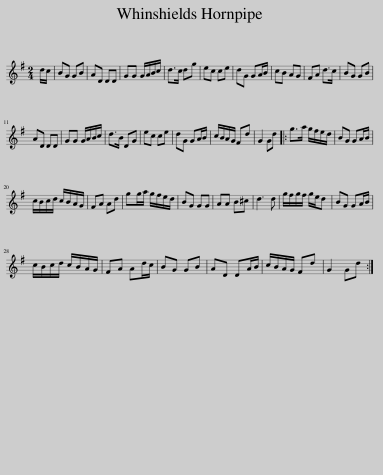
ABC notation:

X:1
L:1/8
M:2/4
I:linebreak $
K:G
V:1 treble
V:1
 d/c/ | BG GB | AD DD | GG G/A/B/c/ | d>c dg | %5
 ec ce | dG GA/B/ | cB AG | FA d>c | BG GB |$ %10
 AD DD | GG G/A/B/c/ | d>B DG | ec ce | dG GA/B/ | %15
 c/B/A/G/ Fd | G2 Gd |: g>a g/f/e/d/ | BG GA/B/ |$ c/B/c/d/ c/B/A/G/ | %20
 FA Ad | gg/a/ g/f/e/d/ | BG GG | AA B^c | d3 d | %25
 g/f/g/f/ g/e/d | BG GA/B/ |$ c/B/c/d/ c/B/A/G/ | FA Ad/c/ | BG GB | %30
 AD DA/B/ | c/B/A/G/ Fd | G2 Gd :| %33
